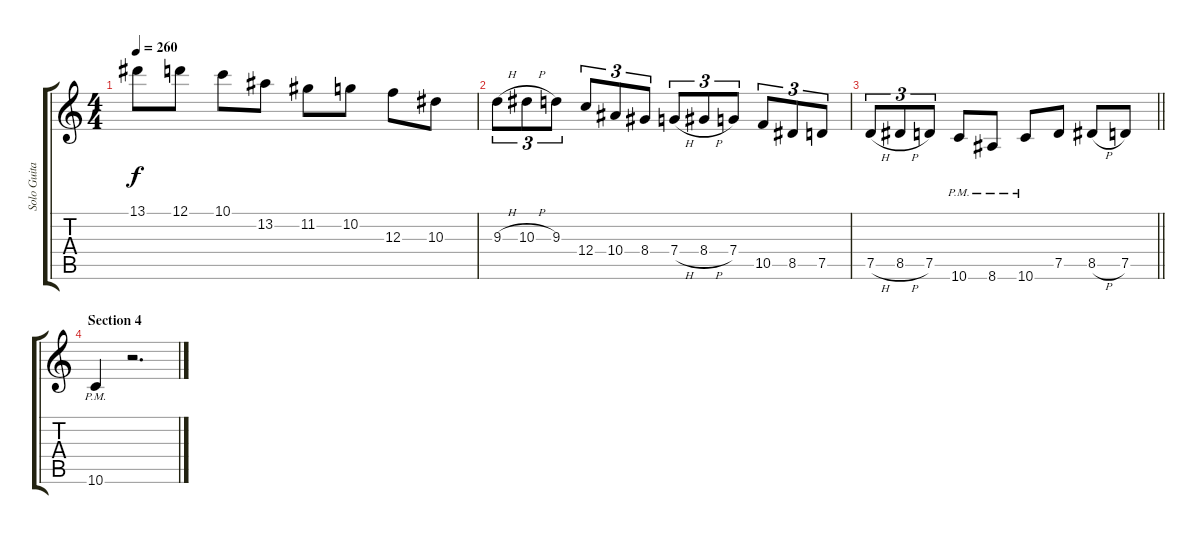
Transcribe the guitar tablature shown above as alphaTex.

\track ("Solo Guitar" "Solo Guita") {instrument overdrivenguitar}
\staff {score tabs}
\tuning (D4 A3 F3 C3 G2 D2) {hide}
\ts (4 4)
\tempo 260
\clef g2
\ks c
13.1.8{dy f} 12.1.8 10.1.8 13.2.8 11.2.8 10.2.8 12.3.8 10.3.8 |
9.3{h}.8{tu (3 2)} 10.3{h}.8{tu (3 2)} 9.3.8{tu (3 2)} 12.4.8{tu (3 2)} 10.4.8{tu (3 2)} 8.4.8{tu (3 2)} 7.4{h}.8{tu (3 2)} 8.4{h}.8{tu (3 2)} 7.4.8{tu (3 2)} 10.5.8{tu (3 2)} 8.5.8{tu (3 2)} 7.5.8{tu (3 2)} |
\barLineRight lightlight
7.5{h}.8{tu (3 2)} 8.5{h}.8{tu (3 2)} 7.5.8{tu (3 2)} 10.6{pm}.8 8.6{pm}.8 10.6{pm}.8 7.5.8 8.5{h}.8 7.5.8 |
\section ("" "Section 4")
10.6{pm}.4 r.2{d}
